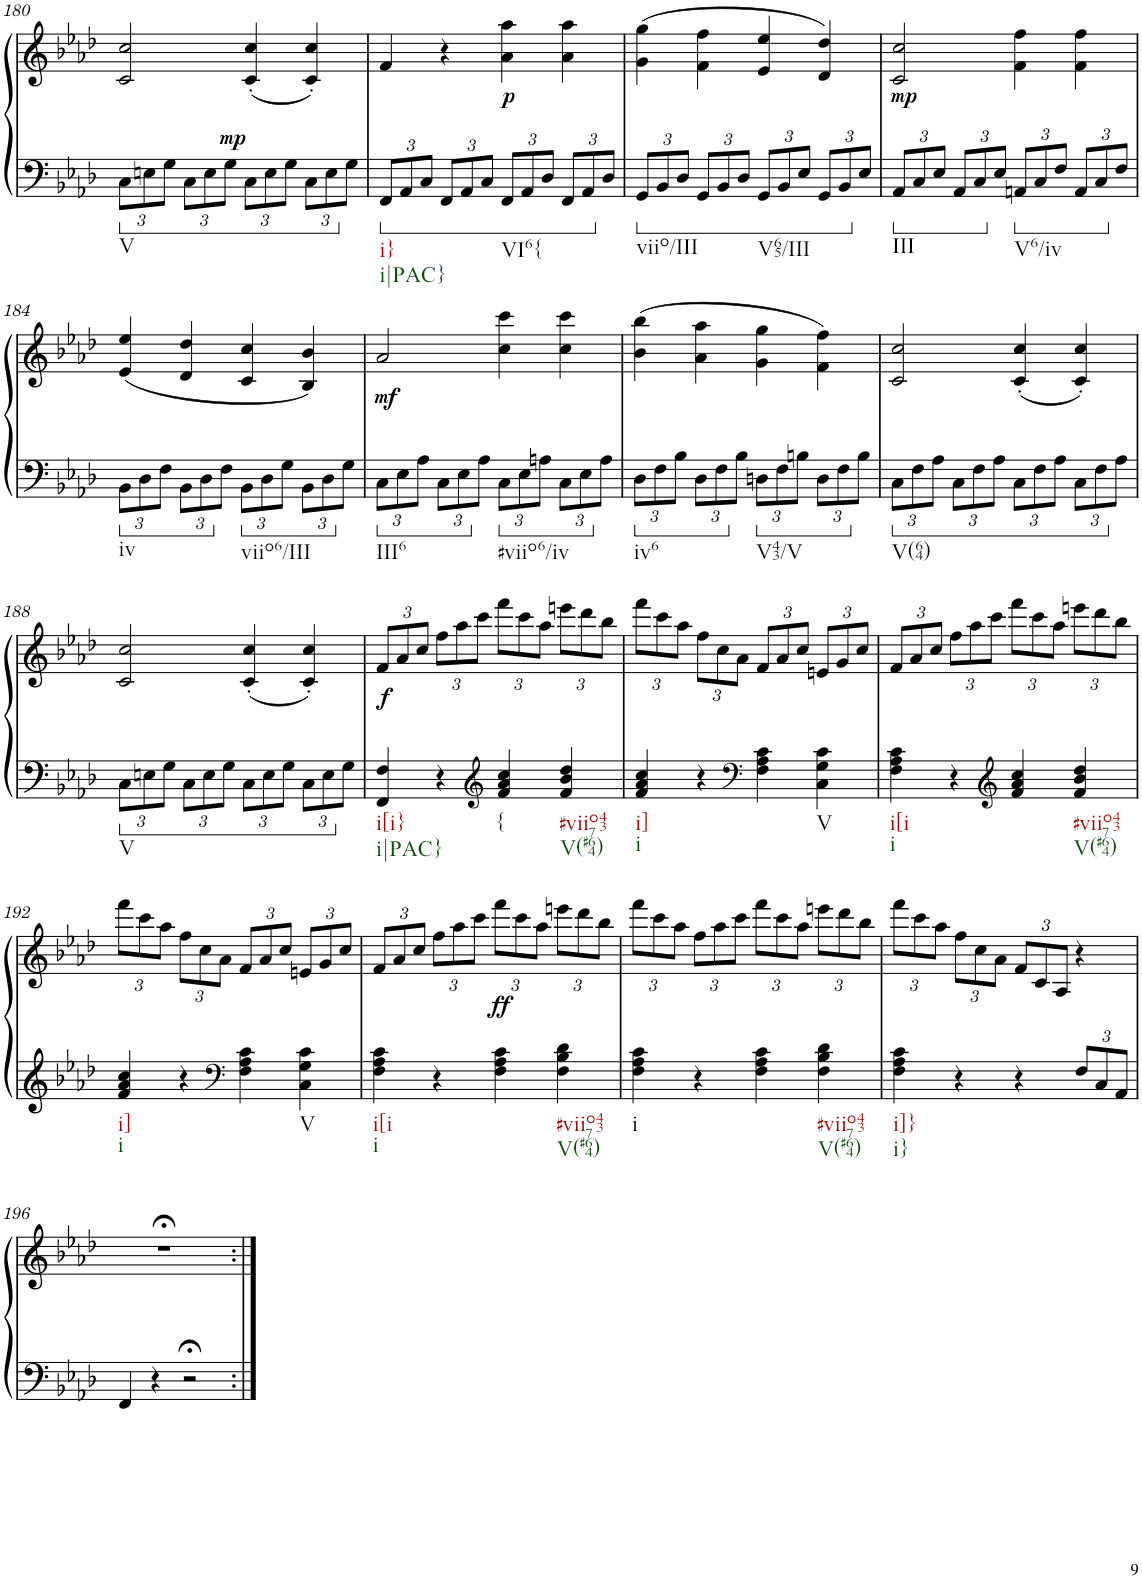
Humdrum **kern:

**kern	**kern	**dynam
*part1	*part1	*part1
*staff2	*staff1	*staff1/2
*I"Piano	*	*
*I'Pno.	*	*
!!LO:PB:g=z
*clefF4	*clefG2	*
*k[b-e-a-d-]	*k[b-e-a-d-]	*
*A-:	*A-:	*
*M2/2	*M2/2	*
*met(c|)	*met(c|)	*
*Xbrackettup	*	*
=180	=180	=180
!LO:TX:b:t=V	!	!
12C\L	2c/ 2cc/	.
12En\	.	.
12G\J	.	.
12C\L	.	.
12E\	.	.
!	!	!LO:DY:a=2
12G\J	.	mp
12C\L	(4c/' 4cc/'	.
12E\	.	.
12G\J	.	.
12C\L	4c/' 4cc/')	.
12E\	.	.
12G\J	.	.
=181	=181	=181
!LO:TX:b:t=i}	!	!
!LO:TX:b:t=i|PAC}	!	!
12FF/L	4f/	.
12AA-/	.	.
12C/J	.	.
12FF/L	4r	.
12AA-/	.	.
12C/J	.	.
!LO:TX:b:t=VI6{	!	!
!	!	!LO:DY:b
12FF/L	4a-\ 4aa-\	p
12AA-/	.	.
12D-/J	.	.
12FF/L	4a-\ 4aa-\	.
12AA-/	.	.
12D-/J	.	.
=182	=182	=182
!LO:TX:b:t=viio/III	!	!
12GG/L	(4g\ 4gg\	.
12BB-/	.	.
12D-/J	.	.
12GG/L	4f\ 4ff\	.
12BB-/	.	.
12D-/J	.	.
!LO:TX:b:t=V65/III	!	!
12GG/L	4e-/ 4ee-/	.
12BB-/	.	.
12E-/J	.	.
12GG/L	4d-/ 4dd-/)	.
12BB-/	.	.
12E-/J	.	.
=183	=183	=183
!LO:TX:b:t=III	!	!
!	!	!LO:DY:b
12AA-/L	2c/ 2cc/	mp
12C/	.	.
12E-/J	.	.
12AA-/L	.	.
12C/	.	.
12E-/J	.	.
!LO:TX:b:t=V6/iv	!	!
12AAn/L	4f\ 4ff\	.
12C/	.	.
12F/J	.	.
12AA/L	4f\ 4ff\	.
12C/	.	.
12F/J	.	.
!!LO:LB:g=z
=184	=184	=184
!LO:TX:b:t=iv	!	!
12BB-\L	(4e-/ 4ee-/	.
12D-\	.	.
12F\J	.	.
12BB-\L	4d-/ 4dd-/	.
12D-\	.	.
12F\J	.	.
!LO:TX:b:t=viio6/III	!	!
12BB-\L	4c/ 4cc/	.
12D-\	.	.
12G\J	.	.
12BB-\L	4B-/ 4b-/)	.
12D-\	.	.
12G\J	.	.
=185	=185	=185
!LO:TX:b:t=III6	!	!
!	!	!LO:DY:b
12C\L	2a-/	mf
12E-\	.	.
12A-\J	.	.
12C\L	.	.
12E-\	.	.
12A-\J	.	.
!LO:TX:b:t=#viio6/iv	!	!
12C\L	4cc\ 4ccc\	.
12E-\	.	.
12An\J	.	.
12C\L	4cc\ 4ccc\	.
12E-\	.	.
12A\J	.	.
=186	=186	=186
!LO:TX:b:t=iv6	!	!
12D-\L	(4b-\ 4bb-\	.
12F\	.	.
12B-\J	.	.
12D-\L	4a-\ 4aa-\	.
12F\	.	.
12B-\J	.	.
!LO:TX:b:t=V43/V	!	!
12Dn\L	4g\ 4gg\	.
12F\	.	.
12Bn\J	.	.
12D\L	4f\ 4ff\)	.
12F\	.	.
12B\J	.	.
=187	=187	=187
!LO:TX:b:t=V(64)	!	!
12C\L	2c/ 2cc/	.
12F\	.	.
12A-\J	.	.
12C\L	.	.
12F\	.	.
12A-\J	.	.
12C\L	(4c/' 4cc/'	.
12F\	.	.
12A-\J	.	.
12C\L	4c/' 4cc/')	.
12F\	.	.
12A-\J	.	.
!!LO:LB:g=z
=188	=188	=188
!LO:TX:b:t=V	!	!
12C\L	2c/ 2cc/	.
12En\	.	.
12G\J	.	.
12C\L	.	.
12E\	.	.
12G\J	.	.
12C\L	(4c/' 4cc/'	.
12E\	.	.
12G\J	.	.
12C\L	4c/' 4cc/')	.
12E\	.	.
12G\J	.	.
=189	=189	=189
*	*Xbrackettup	*
!LO:TX:b:t=i[i}	!	!
!LO:TX:b:t=i|PAC}	!	!
!	!	!LO:DY:b
4FF/ 4F/	12f/L	f
.	12a-/	.
.	12cc/J	.
4r	12ff\L	.
.	12aa-\	.
.	12ccc\J	.
*clefG2	*	*
!LO:TX:b:t={	!	!
4f/ 4a-/ 4cc/	12fff\L	.
.	12ccc\	.
.	12aa-\J	.
!LO:TX:b:t=#viio43	!	!
!LO:TX:b:t=V(#764)	!	!
4f/ 4b-/ 4dd-/	12eeen\L	.
.	12ddd-\	.
.	12bb-\J	.
=190	=190	=190
!LO:TX:b:t=i]	!	!
!LO:TX:b:t=i	!	!
4f/ 4a-/ 4cc/	12fff\L	.
.	12ccc\	.
.	12aa-\J	.
4r	12ff\L	.
.	12cc\	.
.	12a-\J	.
*clefF4	*	*
4F\ 4A-\ 4c\	12f/L	.
.	12a-/	.
.	12cc/J	.
!LO:TX:b:t=V	!	!
4C\ 4G\ 4c\	12en/L	.
.	12g/	.
.	12cc/J	.
=191	=191	=191
!LO:TX:b:t=i[i	!	!
!LO:TX:b:t=i	!	!
4F\ 4A-\ 4c\	12f/L	.
.	12a-/	.
.	12cc/J	.
4r	12ff\L	.
.	12aa-\	.
.	12ccc\J	.
*clefG2	*	*
4f/ 4a-/ 4cc/	12fff\L	.
.	12ccc\	.
.	12aa-\J	.
!LO:TX:b:t=#viio43	!	!
!LO:TX:b:t=V(#764)	!	!
4f/ 4b-/ 4dd-/	12eeen\L	.
.	12ddd-\	.
.	12bb-\J	.
!!LO:LB:g=z
=192	=192	=192
!LO:TX:b:t=i]	!	!
!LO:TX:b:t=i	!	!
4f/ 4a-/ 4cc/	12fff\L	.
.	12ccc\	.
.	12aa-\J	.
4r	12ff\L	.
.	12cc\	.
.	12a-\J	.
*clefF4	*	*
4F\ 4A-\ 4c\	12f/L	.
.	12a-/	.
.	12cc/J	.
!LO:TX:b:t=V	!	!
4C\ 4G\ 4c\	12en/L	.
.	12g/	.
.	12cc/J	.
=193	=193	=193
!LO:TX:b:t=i[i	!	!
!LO:TX:b:t=i	!	!
4F\ 4A-\ 4c\	12f/L	.
.	12a-/	.
.	12cc/J	.
4r	12ff\L	.
.	12aa-\	.
.	12ccc\J	.
!	!	!LO:DY:b
4F\ 4A-\ 4c\	12fff\L	ff
.	12ccc\	.
.	12aa-\J	.
!LO:TX:b:t=#viio43	!	!
!LO:TX:b:t=V(#764)	!	!
4F\ 4B-\ 4d-\	12eeen\L	.
.	12ddd-\	.
.	12bb-\J	.
=194	=194	=194
!LO:TX:b:t=i	!	!
4F\ 4A-\ 4c\	12fff\L	.
.	12ccc\	.
.	12aa-\J	.
4r	12ff\L	.
.	12aa-\	.
.	12ccc\J	.
4F\ 4A-\ 4c\	12fff\L	.
.	12ccc\	.
.	12aa-\J	.
!LO:TX:b:t=#viio43	!	!
!LO:TX:b:t=V(#764)	!	!
4F\ 4B-\ 4d-\	12eeen\L	.
.	12ddd-\	.
.	12bb-\J	.
=195	=195	=195
!LO:TX:b:t=i]}	!	!
!LO:TX:b:t=i}	!	!
4F\ 4A-\ 4c\	12fff\L	.
.	12ccc\	.
.	12aa-\J	.
4r	12ff\L	.
.	12cc\	.
.	12a-\J	.
4r	12f/L	.
.	12c/	.
.	12A-/J	.
12F/L	4r	.
12C/	.	.
12AA-/J	.	.
!!LO:LB:g=z
=196	=196	=196
4FF/	1r;<	.
4r	.	.
2r;<	.	.
=:|!	=:|!	=:|!
*-	*-	*-
